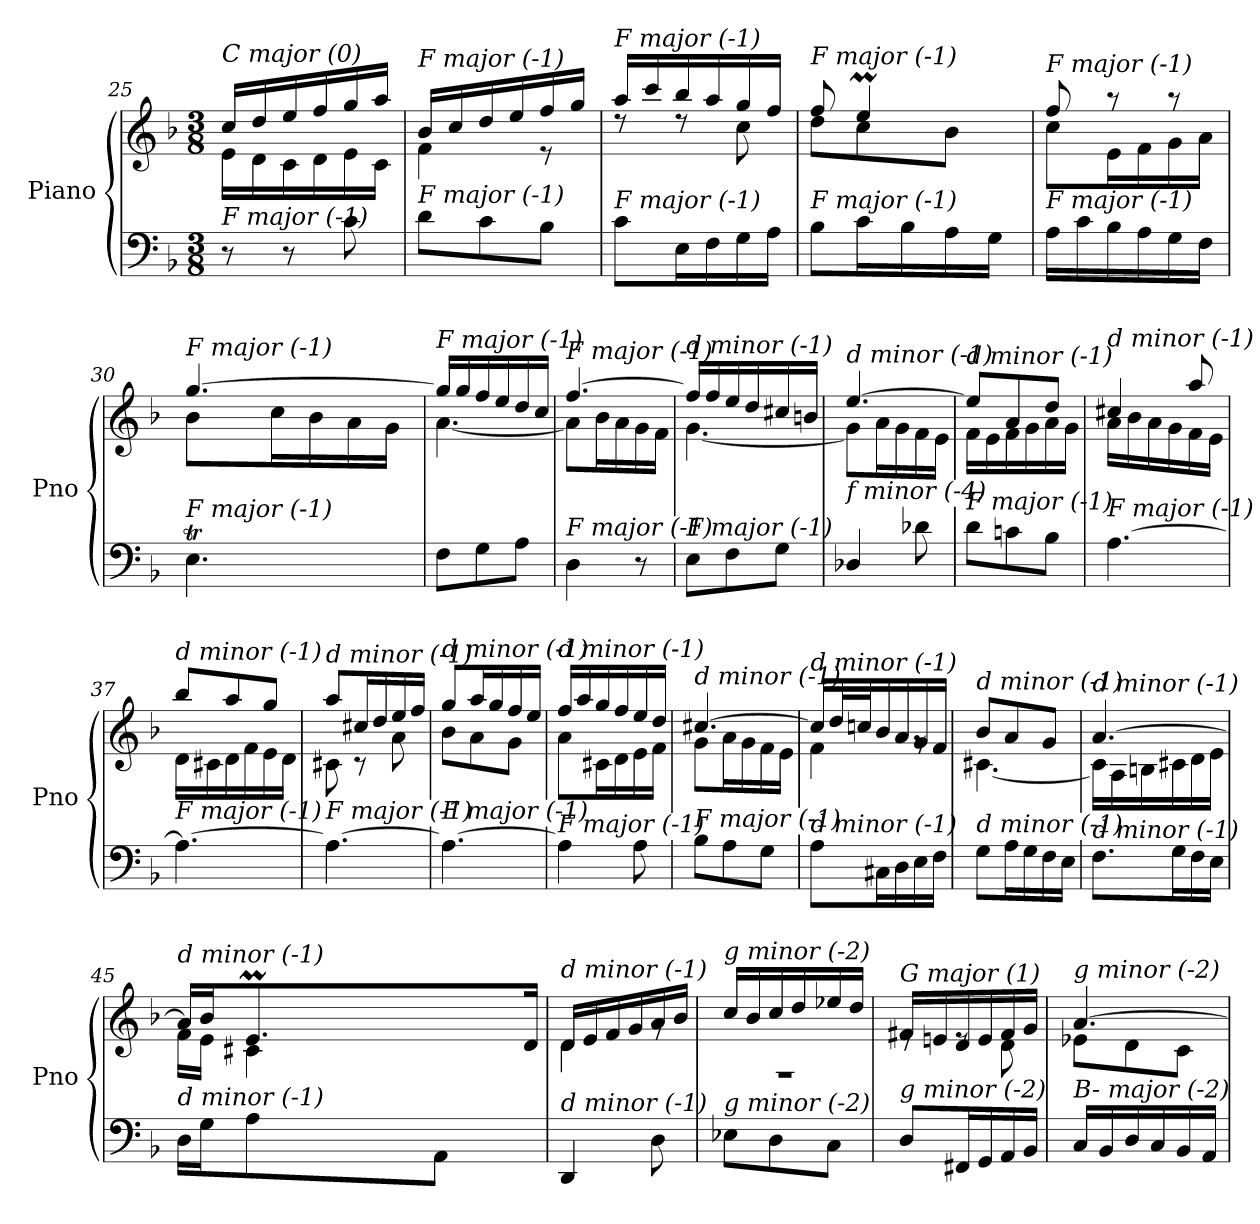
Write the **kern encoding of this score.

**kern	**kern
*part1	*part1
*staff2	*staff1
*I"Piano	*
*I'Pno	*
*clefF4	*clefG2
*k[b-]	*k[b-]
*M3/8	*M3/8
=25	=25
*	*^
!	!LO:TX:i:t=C major (0)	!
!LO:TX:i:t=F major (-1)	!	!
8r	16cc/LL	16e\LL
.	16dd/	16d\
8r	16ee/	16c\
.	16ff/	16d\
8c\	16gg/	16e\
.	16aa/JJ	16c\JJ
=26	=26	=26
!	!LO:TX:i:t=F major (-1)	!
!LO:TX:i:t=F major (-1)	!	!
8d\L	16b-/LL	4f\
.	16cc/	.
8c\	16dd/	.
.	16ee/	.
8B-\J	16ff/	8r
.	16gg/JJ	.
=27	=27	=27
!	!LO:TX:i:t=F major (-1)	!
!LO:TX:i:t=F major (-1)	!	!
8c\L	16aa/LL	8rdd
.	16ccc/	.
16E\L	16bb-/	8rdd
16F\	16aa/	.
16G\	16gg/	8cc\
16A\JJ	16ff/JJ	.
=28	=28	=28
*^	*	*^
!	!	!LO:TX:i:t=F major (-1)	!	!
!LO:TX:i:t=F major (-1)	!	!	!	!
8ryy	8B-\L	8ff/	8dd\L	8ryy
4ryy	16c\L	4eem/	8cc\	32ffyy
.	.	.	.	32eeyy
.	16B-\	.	.	32ffyy
.	.	.	.	32eeyy
.	16A\	.	8b-\J	32ffyy
.	.	.	.	32eeyy
.	16G\JJ	.	.	32ddyy
.	.	.	.	32eeyy
*v	*v	*	*	*
!!LO:LB:g=z
=29	=29	=29	=29
!	!LO:TX:i:t=F major (-1)	!	!
!LO:TX:i:t=F major (-1)	!	!	!
*	*	*v	*v
16A\LL	8ff/	8cc\L
16c\	.	.
16B-\	8r	16e\L
16A\	.	16f\
16G\	8r	16g\
16F\JJ	.	16a\JJ
=30	=30	=30
*^	*	*
!	!	!LO:TX:i:t=F major (-1)	!
!LO:TX:i:t=F major (-1)	!	!	!
4.Et\	32Fyy	[4.gg/	8b-\L
.	32Eyy	.	.
.	32Fyy	.	.
.	32Eyy	.	.
.	32Fyy	.	16cc\L
.	32Eyy	.	.
.	32Fyy	.	16b-\
.	32Eyy	.	.
.	32Fyy	.	16a\
.	32Eyy	.	.
.	32Dyy	.	16g\JJ
.	32Eyy	.	.
!!LO:LB:g=z	!!
=31	=31	=31	=31
!	!	!LO:TX:i:t=F major (-1)	!
!LO:TX:i:t=F major (-1)	!	!	!
*v	*v	*	*
8F\L	16gg/LL]	[4.a\
.	16gg/	.
8G\	16ff/	.
.	16ee/	.
8A\J	16dd/	.
.	16cc/JJ	.
=32	=32	=32
!	!LO:TX:i:t=F major (-1)	!
!LO:TX:i:t=F major (-1)	!	!
4D\	[4.ff/	8a\L]
.	.	16b-\L
.	.	16a\
8r	.	16g\
.	.	16f\JJ
=33	=33	=33
!	!LO:TX:i:t=d minor (-1)	!
!LO:TX:i:t=F major (-1)	!	!
8E\L	16ff/LL]	[4.g\
.	16ff/	.
8F\	16ee/	.
.	16dd/	.
8G\J	16cc#X/	.
.	16bn/JJ	.
=34	=34	=34
!	!LO:TX:i:t=d minor (-1)	!
!LO:TX:i:t=f minor (-4)	!	!
4D-Xi/	[4.ee/	8g\L]
.	.	16a\L
.	.	16g\
8d-Xi\	.	16f\
.	.	16e\JJ
=35	=35	=35
!	!LO:TX:i:t=d minor (-1)	!
!LO:TX:i:t=F major (-1)	!	!
8d\L	8ee/L]	16f\LL
.	.	16e\
8cn\	8a/	16f\
.	.	16g\
8B-\J	8dd/J	16a\
.	.	16g\JJ
=36	=36	=36
!	!LO:TX:i:t=d minor (-1)	!
!LO:TX:i:t=F major (-1)	!	!
[4.A\	4cc#X/	16a\LL
.	.	16b-\
.	.	16a\
.	.	16g\
.	8aa/	16f\
.	.	16e\JJ
=37	=37	=37
!	!LO:TX:i:t=d minor (-1)	!
!LO:TX:i:t=F major (-1)	!	!
4.A\_	8bb-/L	16d\LL
.	.	16c#X\
.	8aa/	16d\
.	.	16f\
.	8gg/J	16e\
.	.	16d\JJ
!!LO:LB:g=z	!!
=38	=38	=38
!	!LO:TX:i:t=d minor (-1)	!
!LO:TX:i:t=F major (-1)	!	!
4.A\_	8aa/L	8c#X\
.	16cc#X/L	8r
.	16dd/	.
.	16ee/	8a\
.	16ff/JJ	.
=39	=39	=39
!	!LO:TX:i:t=d minor (-1)	!
!LO:TX:i:t=F major (-1)	!	!
4.A\_	8gg/L	8b-\L
.	16aa/L	8a\
.	16gg/	.
.	16ff/	8g\J
.	16ee/JJ	.
=40	=40	=40
!	!LO:TX:i:t=d minor (-1)	!
!LO:TX:i:t=F major (-1)	!	!
4A\]	16ff/LL	8a\L
.	16aa/	.
.	16gg/	16c#X\L
.	16ff/	16d\
8A\	16ee/	16e\
.	16dd/JJ	16f\JJ
=41	=41	=41
!	!LO:TX:i:t=d minor (-1)	!
!LO:TX:i:t=F major (-1)	!	!
8B-\L	[4.cc#X/	8g\L
8A\	.	16a\L
.	.	16g\
8G\J	.	16f\
.	.	16e\JJ
=42	=42	=42
!	!LO:TX:i:t=d minor (-1)	!
!LO:TX:i:t=d minor (-1)	!	!
8A\L	16cc#/LL]	4f\
.	32dd/L	.
.	32ccn/J	.
16C#X\L	16b-/	.
16D\	16a/	.
16E\	16g/	8rg
16F\JJ	16f/JJ	.
=43	=43	=43
!	!LO:TX:i:t=d minor (-1)	!
!LO:TX:i:t=d minor (-1)	!	!
8G\L	8b-/L	[4.c#X\
16A\L	8a/	.
16G\	.	.
16F\	8g/J	.
16E\JJ	.	.
!!LO:LB:g=z	!!
=44	=44	=44
!	!LO:TX:i:t=d minor (-1)	!
!LO:TX:i:t=d minor (-1)	!	!
8.F\L	[4.a/	16c#\LL]
.	.	16A\
.	.	16Bn\
16G\L	.	16c#X\
16F\	.	16d\
16E\JJ	.	16e\JJ
!!LO:PB:g=z
=45	=45	=45
*^	*	*^
!	!	!LO:TX:i:t=d minor (-1)	!	!
!LO:TX:i:t=d minor (-1)	!	!	!	!
8ryy	16D\LL	16a/LL]	16f\LL	8ryy
.	16G\J	16b-/J	16e\JJ	.
8.ryy	8A\	8.em/	4c#X\	64fyy
.	.	.	.	64eyy
.	.	.	.	64fyy
.	.	.	.	64eyy
.	.	.	.	64fyy
.	.	.	.	64eyy
.	.	.	.	64fyy
.	.	.	.	64eyy
.	8AA\J	.	.	64fyy
.	.	.	.	64eyy
.	.	.	.	64fyy
.	.	.	.	64eyy
16ryy	.	16d/Jk	.	16ryy
*v	*v	*	*	*
=46	=46	=46	=46
!	!LO:TX:i:t=d minor (-1)	!	!
!LO:TX:i:t=d minor (-1)	!	!	!
*	*	*v	*v
4DD/	16d/LL	4d\
.	16e/	.
.	16f/	.
.	16g/	.
8D\	16a/	8rg
.	16b-/JJ	.
=47	=47	=47
!	!LO:TX:i:t=g minor (-2)	!
!LO:TX:i:t=g minor (-2)	!	!
8E-X\L	4.rF	16cc/LL
.	.	16b-/
8D\	.	16cc/
.	.	16dd/
8C\J	.	16ee-X/
.	.	16dd/JJ
=48	=48	=48
!	!LO:TX:i:t=G major (1)	!
!LO:TX:i:t=g minor (-2)	!	!
8D/L	16f#X/LL	8re
.	16en/	.
16FF#X/L	16d/	8re
16GG/	16e/	.
16AA/	16f#/	8d\
16BB-/JJ	16g/JJ	.
=49	=49	=49
!	!LO:TX:i:t=g minor (-2)	!
!LO:TX:i:t=B- major (-2)	!	!
16C/LL	[4.a/	8e-X\L
16BB-/	.	.
16D/	.	8d\
16C/	.	.
16BB-/	.	8c\J
16AA/JJ	.	.
*	*v	*v
=	=
*-	*-
